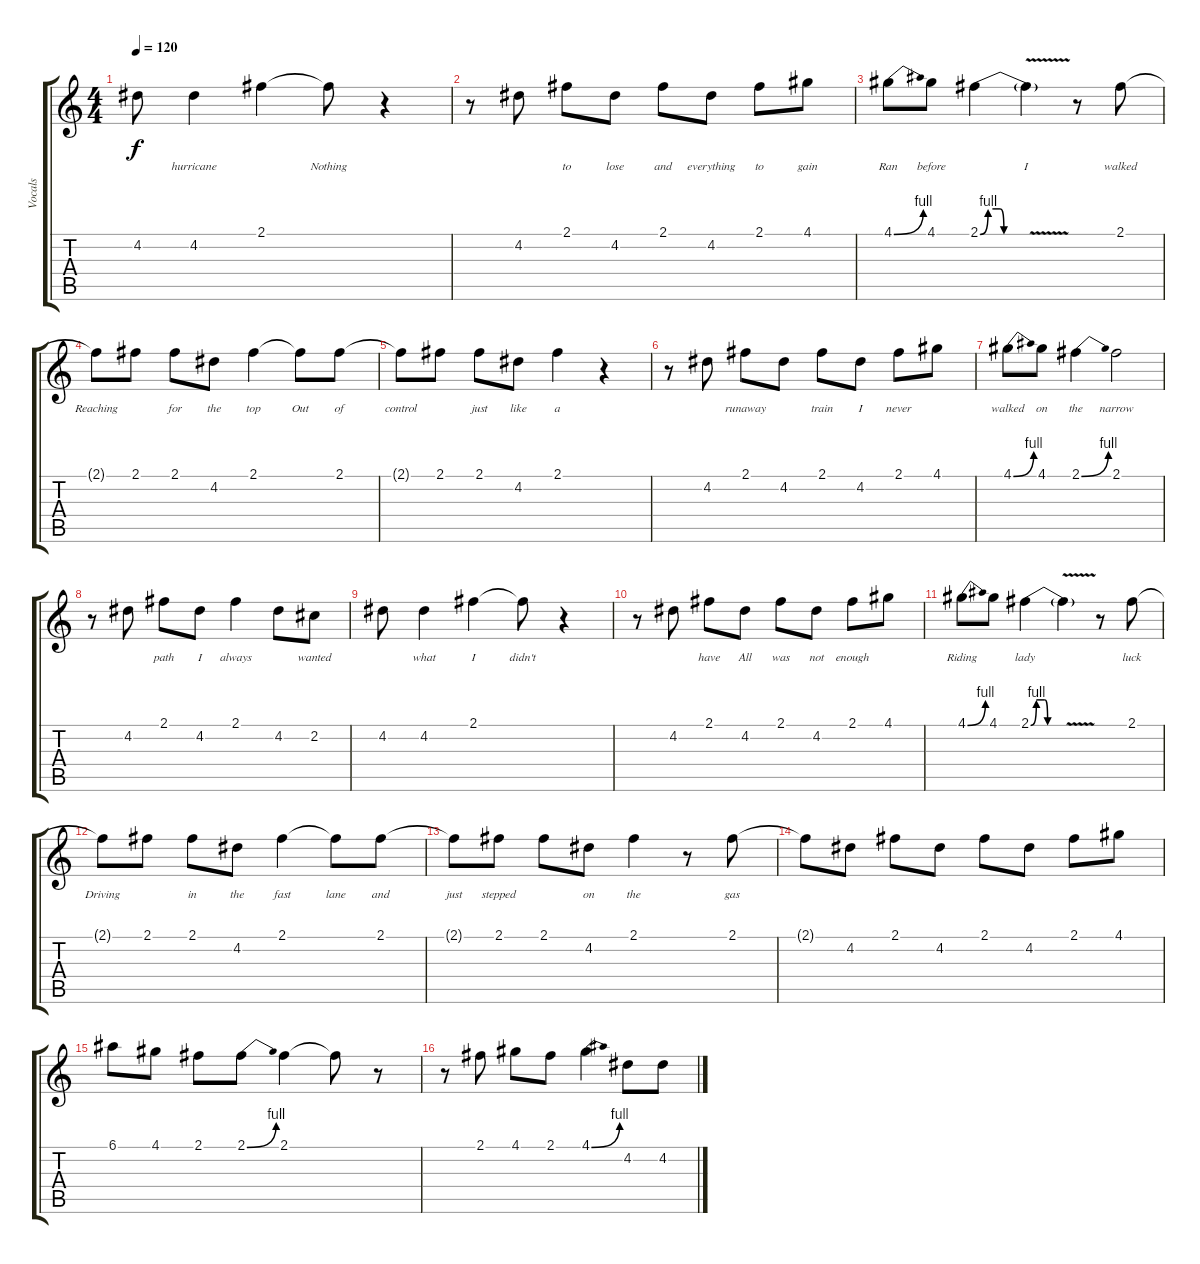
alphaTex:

\track ("Vocals" "Vocals") {instrument acousticguitarsteel}
\staff {score tabs}
\tuning (E4 B3 G3 D3 A2 E2) {hide}
\ts (4 4)
\tempo 120
\clef g2
\ks c
4.2.8{lyrics (0 "") lyrics (1 "") lyrics (2 "") lyrics (3 "") lyrics (4 "") dy f} 4.2.4{lyrics (0 "hurricane") lyrics (1 "") lyrics (2 "") lyrics (3 "") lyrics (4 "")} 2.1.4{lyrics (0 "") lyrics (1 "") lyrics (2 "") lyrics (3 "") lyrics (4 "")} 2.1{t}.8{lyrics (0 "Nothing") lyrics (1 "") lyrics (2 "") lyrics (3 "") lyrics (4 "")} r.4 |
r.8 4.2.8{lyrics (0 "") lyrics (1 "") lyrics (2 "") lyrics (3 "") lyrics (4 "")} 2.1.8{lyrics (0 "to") lyrics (1 "") lyrics (2 "") lyrics (3 "") lyrics (4 "")} 4.2.8{lyrics (0 "lose") lyrics (1 "") lyrics (2 "") lyrics (3 "") lyrics (4 "")} 2.1.8{lyrics (0 "and") lyrics (1 "") lyrics (2 "") lyrics (3 "") lyrics (4 "")} 4.2.8{lyrics (0 "everything") lyrics (1 "") lyrics (2 "") lyrics (3 "") lyrics (4 "")} 2.1.8{lyrics (0 "to") lyrics (1 "") lyrics (2 "") lyrics (3 "") lyrics (4 "")} 4.1.8{lyrics (0 "gain") lyrics (1 "") lyrics (2 "") lyrics (3 "") lyrics (4 "")} |
4.1{be (bend 0 0 60 4)}.8{lyrics (0 "Ran") lyrics (1 "") lyrics (2 "") lyrics (3 "") lyrics (4 "")} 4.1.8{lyrics (0 "before") lyrics (1 "") lyrics (2 "") lyrics (3 "") lyrics (4 "")} 2.1{be (custom 0 0 10 4 20 4 25 4 30 0 60 0)}.4{lyrics (0 "") lyrics (1 "") lyrics (2 "") lyrics (3 "") lyrics (4 "")} 2.1{v t}.4{lyrics (0 "I") lyrics (1 "") lyrics (2 "") lyrics (3 "") lyrics (4 "")} r.8 2.1.8{lyrics (0 "walked") lyrics (1 "") lyrics (2 "") lyrics (3 "") lyrics (4 "")} |
2.1{t}.8{lyrics (0 "Reaching") lyrics (1 "") lyrics (2 "") lyrics (3 "") lyrics (4 "")} 2.1.8{lyrics (0 "") lyrics (1 "") lyrics (2 "") lyrics (3 "") lyrics (4 "")} 2.1.8{lyrics (0 "for") lyrics (1 "") lyrics (2 "") lyrics (3 "") lyrics (4 "")} 4.2.8{lyrics (0 "the") lyrics (1 "") lyrics (2 "") lyrics (3 "") lyrics (4 "")} 2.1.4{lyrics (0 "top") lyrics (1 "") lyrics (2 "") lyrics (3 "") lyrics (4 "")} 2.1{t}.8{lyrics (0 "Out") lyrics (1 "") lyrics (2 "") lyrics (3 "") lyrics (4 "")} 2.1.8{lyrics (0 "of") lyrics (1 "") lyrics (2 "") lyrics (3 "") lyrics (4 "")} |
2.1{t}.8{lyrics (0 "control") lyrics (1 "") lyrics (2 "") lyrics (3 "") lyrics (4 "")} 2.1.8{lyrics (0 "") lyrics (1 "") lyrics (2 "") lyrics (3 "") lyrics (4 "")} 2.1.8{lyrics (0 "just") lyrics (1 "") lyrics (2 "") lyrics (3 "") lyrics (4 "")} 4.2.8{lyrics (0 "like") lyrics (1 "") lyrics (2 "") lyrics (3 "") lyrics (4 "")} 2.1.4{lyrics (0 "a") lyrics (1 "") lyrics (2 "") lyrics (3 "") lyrics (4 "")} r.4 |
r.8 4.2.8{lyrics (0 "") lyrics (1 "") lyrics (2 "") lyrics (3 "") lyrics (4 "")} 2.1.8{lyrics (0 "runaway") lyrics (1 "") lyrics (2 "") lyrics (3 "") lyrics (4 "")} 4.2.8{lyrics (0 "") lyrics (1 "") lyrics (2 "") lyrics (3 "") lyrics (4 "")} 2.1.8{lyrics (0 "train") lyrics (1 "") lyrics (2 "") lyrics (3 "") lyrics (4 "")} 4.2.8{lyrics (0 "I") lyrics (1 "") lyrics (2 "") lyrics (3 "") lyrics (4 "")} 2.1.8{lyrics (0 "never") lyrics (1 "") lyrics (2 "") lyrics (3 "") lyrics (4 "")} 4.1.8{lyrics (0 "") lyrics (1 "") lyrics (2 "") lyrics (3 "") lyrics (4 "")} |
4.1{be (bend 0 0 60 4)}.8{lyrics (0 "walked") lyrics (1 "") lyrics (2 "") lyrics (3 "") lyrics (4 "")} 4.1.8{lyrics (0 "on") lyrics (1 "") lyrics (2 "") lyrics (3 "") lyrics (4 "")} 2.1{be (bend 0 0 60 4)}.4{lyrics (0 "the") lyrics (1 "") lyrics (2 "") lyrics (3 "") lyrics (4 "")} 2.1.2{lyrics (0 "narrow") lyrics (1 "") lyrics (2 "") lyrics (3 "") lyrics (4 "")} |
r.8 4.2.8{lyrics (0 "") lyrics (1 "") lyrics (2 "") lyrics (3 "") lyrics (4 "")} 2.1.8{lyrics (0 "path") lyrics (1 "") lyrics (2 "") lyrics (3 "") lyrics (4 "")} 4.2.8{lyrics (0 "I") lyrics (1 "") lyrics (2 "") lyrics (3 "") lyrics (4 "")} 2.1.4{lyrics (0 "always") lyrics (1 "") lyrics (2 "") lyrics (3 "") lyrics (4 "")} 4.2.8{lyrics (0 "") lyrics (1 "") lyrics (2 "") lyrics (3 "") lyrics (4 "")} 2.2.8{lyrics (0 "wanted") lyrics (1 "") lyrics (2 "") lyrics (3 "") lyrics (4 "")} |
4.2.8{lyrics (0 "") lyrics (1 "") lyrics (2 "") lyrics (3 "") lyrics (4 "")} 4.2.4{lyrics (0 "what") lyrics (1 "") lyrics (2 "") lyrics (3 "") lyrics (4 "")} 2.1.4{lyrics (0 "I") lyrics (1 "") lyrics (2 "") lyrics (3 "") lyrics (4 "")} 2.1{t}.8{lyrics (0 "didn't") lyrics (1 "") lyrics (2 "") lyrics (3 "") lyrics (4 "")} r.4 |
r.8 4.2.8{lyrics (0 "") lyrics (1 "") lyrics (2 "") lyrics (3 "") lyrics (4 "")} 2.1.8{lyrics (0 "have") lyrics (1 "") lyrics (2 "") lyrics (3 "") lyrics (4 "")} 4.2.8{lyrics (0 "All") lyrics (1 "") lyrics (2 "") lyrics (3 "") lyrics (4 "")} 2.1.8{lyrics (0 "was") lyrics (1 "") lyrics (2 "") lyrics (3 "") lyrics (4 "")} 4.2.8{lyrics (0 "not") lyrics (1 "") lyrics (2 "") lyrics (3 "") lyrics (4 "")} 2.1.8{lyrics (0 "enough") lyrics (1 "") lyrics (2 "") lyrics (3 "") lyrics (4 "")} 4.1.8{lyrics (0 "") lyrics (1 "") lyrics (2 "") lyrics (3 "") lyrics (4 "")} |
4.1{be (bend 0 0 60 4)}.8{lyrics (0 "Riding") lyrics (1 "") lyrics (2 "") lyrics (3 "") lyrics (4 "")} 4.1.8{lyrics (0 "") lyrics (1 "") lyrics (2 "") lyrics (3 "") lyrics (4 "")} 2.1{be (custom 0 0 10 4 20 4 25 4 30 0 60 0)}.4{lyrics (0 "lady") lyrics (1 "") lyrics (2 "") lyrics (3 "") lyrics (4 "")} 2.1{v t}.4{lyrics (0 "") lyrics (1 "") lyrics (2 "") lyrics (3 "") lyrics (4 "")} r.8 2.1.8{lyrics (0 "luck") lyrics (1 "") lyrics (2 "") lyrics (3 "") lyrics (4 "")} |
2.1{t}.8{lyrics (0 "Driving") lyrics (1 "") lyrics (2 "") lyrics (3 "") lyrics (4 "")} 2.1.8{lyrics (0 "") lyrics (1 "") lyrics (2 "") lyrics (3 "") lyrics (4 "")} 2.1.8{lyrics (0 "in") lyrics (1 "") lyrics (2 "") lyrics (3 "") lyrics (4 "")} 4.2.8{lyrics (0 "the") lyrics (1 "") lyrics (2 "") lyrics (3 "") lyrics (4 "")} 2.1.4{lyrics (0 "fast") lyrics (1 "") lyrics (2 "") lyrics (3 "") lyrics (4 "")} 2.1{t}.8{lyrics (0 "lane") lyrics (1 "") lyrics (2 "") lyrics (3 "") lyrics (4 "")} 2.1.8{lyrics (0 "and") lyrics (1 "") lyrics (2 "") lyrics (3 "") lyrics (4 "")} |
2.1{t}.8{lyrics (0 "just") lyrics (1 "") lyrics (2 "") lyrics (3 "") lyrics (4 "")} 2.1.8{lyrics (0 "stepped") lyrics (1 "") lyrics (2 "") lyrics (3 "") lyrics (4 "")} 2.1.8{lyrics (0 "") lyrics (1 "") lyrics (2 "") lyrics (3 "") lyrics (4 "")} 4.2.8{lyrics (0 "on") lyrics (1 "") lyrics (2 "") lyrics (3 "") lyrics (4 "")} 2.1.4{lyrics (0 "the") lyrics (1 "") lyrics (2 "") lyrics (3 "") lyrics (4 "")} r.8 2.1.8{lyrics (0 "gas") lyrics (1 "") lyrics (2 "") lyrics (3 "") lyrics (4 "")} |
2.1{t}.8 4.2.8 2.1.8 4.2.8 2.1.8 4.2.8 2.1.8 4.1.8 |
6.1.8 4.1.8 2.1.8 2.1{be (bend 0 0 60 4)}.8 2.1.4 2.1{t}.8 r.8 |
r.8 2.1.8 4.1.8 2.1.8 4.1{be (bend 0 0 60 4)}.4 4.2.8 4.2.8
